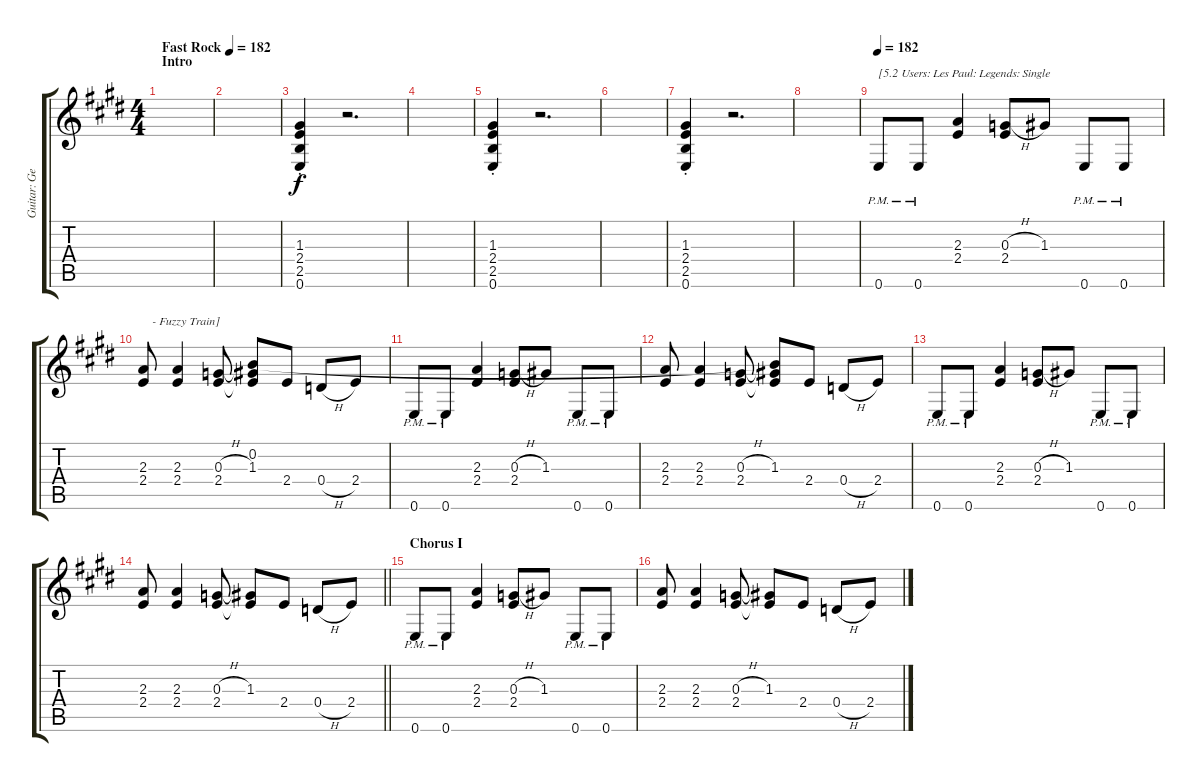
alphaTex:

\track ("Guitar: George" "Guitar: Ge") {instrument distortionguitar}
\staff {score tabs}
\tuning (E4 B3 G3 D3 A2 E2) {hide}
\ts (4 4)
\section ("" "Intro")
\tempo (182 "Fast Rock")
\tempo 191
\tempo (182 "Fast Rock")
\clef g2
\ks e
|
|
(1.3{st} 2.4{st} 2.5{st} 0.6{st}).4 r.2{d} |
|
(1.3{st} 2.4{st} 2.5{st} 0.6{st}).4 r.2{d} |
|
(1.3{st} 2.4{st} 2.5{st} 0.6{st}).4 r.2{d} |
|
\tempo 182
0.6{pm}.8{txt "[5.2 Users: Les Paul: Legends: Single"} 0.6{pm}.8 (2.3 2.4).4 (0.3{h} 2.4).8 1.3.8 0.6{pm}.8 0.6{pm}.8 |
(2.3 2.4).8{txt "   - Fuzzy Train]"} (2.3 2.4).4 (0.3{h} 2.4).8 (0.2 1.3 2.4{t}).8 2.4.8 0.4{h}.8 2.4.8 |
0.6{pm}.8 0.6{pm}.8 (2.3 2.4).4 (0.3{h} 2.4).8 1.3.8 0.6{pm}.8 0.6{pm}.8 |
(2.3 2.4).8 (2.3 2.4).4 (0.3{h} 2.4).8 (0.2{t} 1.3 2.4{t}).8 2.4.8 0.4{h}.8 2.4.8 |
0.6{pm}.8 0.6{pm}.8 (2.3 2.4).4 (0.3{h} 2.4).8 1.3.8 0.6{pm}.8 0.6{pm}.8 |
\barLineRight lightlight
(2.3 2.4).8 (2.3 2.4).4 (0.3{h} 2.4).8 (1.3 2.4{t}).8 2.4.8 0.4{h}.8 2.4.8 |
\section ("" "Chorus I")
0.6{pm}.8 0.6{pm}.8 (2.3 2.4).4 (0.3{h} 2.4).8 1.3.8 0.6{pm}.8 0.6{pm}.8 |
(2.3 2.4).8 (2.3 2.4).4 (0.3{h} 2.4).8 (1.3 2.4{t}).8 2.4.8 0.4{h}.8 2.4.8
